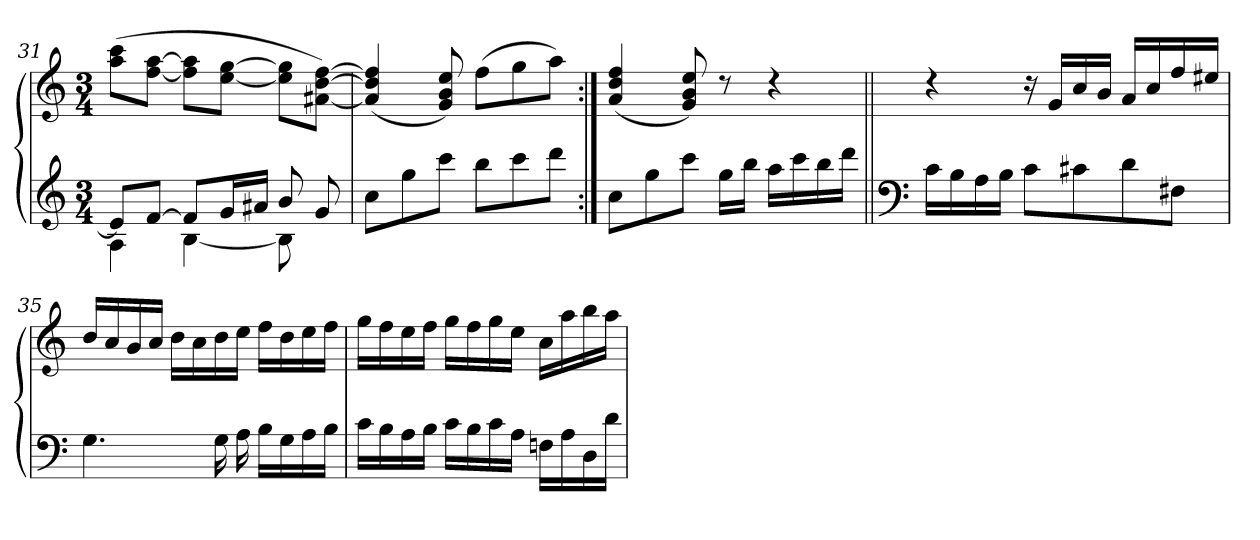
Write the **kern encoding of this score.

**kern	**kern
*part1	*part1
*staff2	*staff1
*clefG3	*clefG3
*M3/4	*M3/4
=31	=31
*^	*
8c/L]	4F\	(>8ff\ 8aa\L
[>8d/J	.	[<8dd\ [>8ff\J
8d/L]	[<4G\	8dd\] 8ff\]L
16e/L	.	[<8cc\ [>8ee\J
16f#X/JJ	.	.
8g/	8G\]	8cc\] 8ee\]L
8e/	8ryy	[<8f#\ [<8b\ [>8dd\J)
*v	*v	*
=32	=32
8a\L	(<4f#/] 4b/] 4dd/]
8ee\	.
8aa\J	8e/ 8g/ 8cc/)
8gg\L	(>8dd\L
8aa\	8ee\
8bb\J	8ff\J)
=33:|!	=33:|!
8a\L	(<4f/ 4b/ 4dd/
8ee\	.
8aa\J	8e/ 8g/ 8cc/)
16ee\LL	8rb
16gg\JJ	.
16ff\LL	4rb
16aa\	.
16gg\	.
16bb\JJ	.
!!LO:LB:g=z
=34||	=34||
*clefF4	*
16c\LL	4rb
16B\	.
16A\	.
16B\JJ	.
8c\L	16ra
.	16e/LL
8c#X\	16a/
.	16g/JJ
8d\	16f/LL
.	16a/
8F#X\J	16dd/
.	16cc#/JJ
=35	=35
4.G\	16b/LL
.	16a/
.	16g/
.	16a/JJ
.	16b\LL
.	16a\
16G\KK	16b\
16A\kk	16cc\JJ
16B\LL	16dd\LL
16G\	16b\
16A\	16cc\
16B\JJ	16dd\JJ
=36	=36
16c\LL	16ee\LL
16B\	16dd\
16A\	16cc\
16B\JJ	16dd\JJ
16c\LL	16ee\LL
16B\	16dd\
16c\	16ee\
16A\JJ	16cc\JJ
16Fn\LL	16a\LL
16A\	16ff\
16D\	16gg\
16d\JJ	16ff\JJ
=	=
*-	*-
